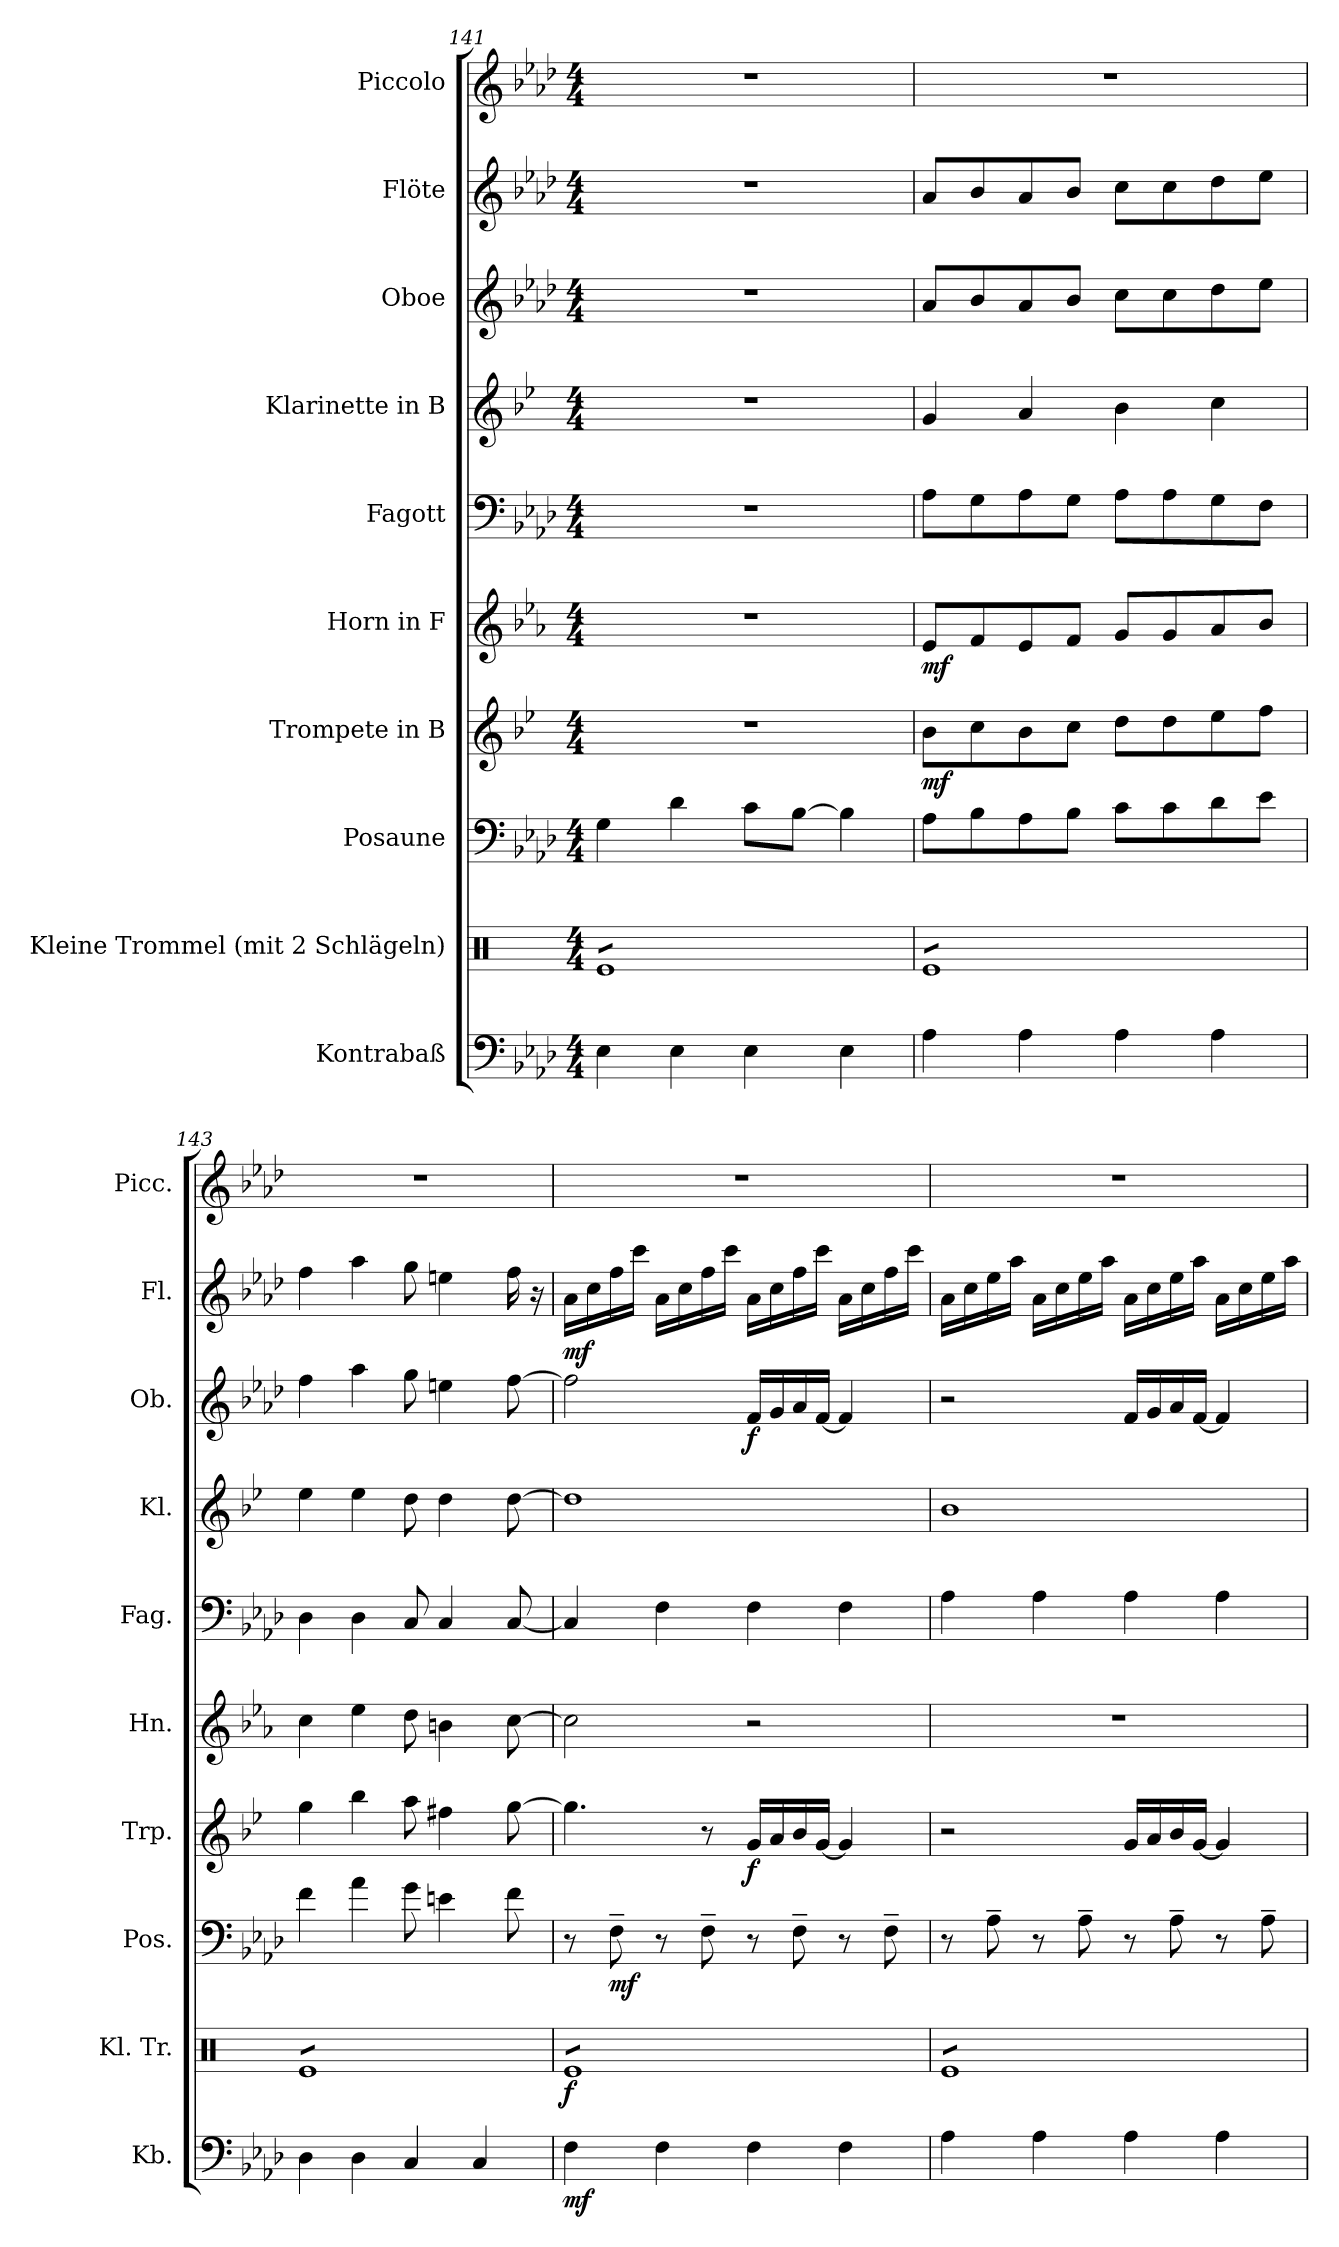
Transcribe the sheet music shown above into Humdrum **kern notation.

**kern	**dynam	**kern	**dynam	**kern	**dynam	**kern	**dynam	**kern	**dynam	**kern	**kern	**kern	**dynam	**kern	**dynam	**kern
*part10	*part10	*part9	*part9	*part8	*part8	*part7	*part7	*part6	*part6	*part5	*part4	*part3	*part3	*part2	*part2	*part1
*staff10	*staff10	*staff9	*staff9	*staff8	*staff8	*staff7	*staff7	*staff6	*staff6	*staff5	*staff4	*staff3	*staff3	*staff2	*staff2	*staff1
*I"Kontrabaß	*	*I"Kleine Trommel (mit 2 Schlägeln)	*	*I"Posaune	*	*I"Trompete in B	*	*I"Horn in F	*	*I"Fagott	*I"Klarinette in B	*I"Oboe	*	*I"Flöte	*	*I"Piccolo
*I'Kb.	*	*I'Kl. Tr.	*	*I'Pos.	*	*I'Trp.	*	*I'Hn.	*	*I'Fag.	*I'Kl.	*I'Ob.	*	*I'Fl.	*	*I'Picc.
*clefF4	*	*clefX	*	*clefF4	*	*clefG2	*	*clefG2	*	*clefF4	*clefG2	*clefG2	*	*clefG2	*	*clefG2
*ITrd7c12	*	*	*	*	*	*ITrd1c2	*	*ITrd4c7	*	*	*ITrd1c2	*	*	*	*	*ITrd-7c-12
*k[b-e-a-d-]	*	*k[]	*	*k[b-e-a-d-]	*	*k[b-e-a-d-]	*	*k[b-e-a-d-]	*	*k[b-e-a-d-]	*k[b-e-a-d-]	*k[b-e-a-d-]	*	*k[b-e-a-d-]	*	*k[b-e-a-d-]
*A-:	*	*C:	*	*A-:	*	*A-:	*	*A-:	*	*A-:	*A-:	*A-:	*	*A-:	*	*A-:
*M4/4	*	*M4/4	*	*M4/4	*	*M4/4	*	*M4/4	*	*M4/4	*M4/4	*M4/4	*	*M4/4	*	*M4/4
=141	=141	=141	=141	=141	=141	=141	=141	=141	=141	=141	=141	=141	=141	=141	=141	=141
*	*	*tremolo	*	*	*	*	*	*	*	*	*	*	*	*	*	*
4EE-i\	.	8ReiL	.	4Gi\	.	1r	.	1r	.	1r	1r	1r	.	1r	.	1r
.	.	8Rei	.	.	.	.	.	.	.	.	.	.	.	.	.	.
4EE-i\	.	8Rei	.	4d-i\	.	.	.	.	.	.	.	.	.	.	.	.
.	.	8Rei	.	.	.	.	.	.	.	.	.	.	.	.	.	.
4EE-i\	.	8Rei	.	8ci\L	.	.	.	.	.	.	.	.	.	.	.	.
.	.	8Rei	.	[8B-i\J	.	.	.	.	.	.	.	.	.	.	.	.
4EE-i\	.	8Rei	.	4B-i\]	.	.	.	.	.	.	.	.	.	.	.	.
.	.	8ReiJ	.	.	.	.	.	.	.	.	.	.	.	.	.	.
!!LO:LB:g=z
=142	=142	=142	=142	=142	=142	=142	=142	=142	=142	=142	=142	=142	=142	=142	=142	=142
4AA-i\	.	8ReiL	.	8A-i\L	.	8a-i\L	mf	8A-i/L	mf	8A-i\L	4fi/	8a-i/L	.	8a-i/L	.	1r
.	.	8Rei	.	8B-i\	.	8b-i\	.	8B-i/	.	8Gi\	.	8b-i/	.	8b-i/	.	.
4AA-i\	.	8Rei	.	8A-i\	.	8a-i\	.	8A-i/	.	8A-i\	4gi/	8a-i/	.	8a-i/	.	.
.	.	8Rei	.	8B-i\J	.	8b-i\J	.	8B-i/J	.	8Gi\J	.	8b-i/J	.	8b-i/J	.	.
4AA-i\	.	8Rei	.	8ci\L	.	8cci\L	.	8ci/L	.	8A-i\L	4a-i\	8cci\L	.	8cci\L	.	.
.	.	8Rei	.	8ci\	.	8cci\	.	8ci/	.	8A-i\	.	8cci\	.	8cci\	.	.
4AA-i\	.	8Rei	.	8d-i\	.	8dd-i\	.	8d-i/	.	8Gi\	4b-i\	8dd-i\	.	8dd-i\	.	.
.	.	8ReiJ	.	8e-i\J	.	8ee-i\J	.	8e-i/J	.	8Fi\J	.	8ee-i\J	.	8ee-i\J	.	.
=143	=143	=143	=143	=143	=143	=143	=143	=143	=143	=143	=143	=143	=143	=143	=143	=143
4DD-i\	.	8ReiL	.	4fi\	.	4ffi\	.	4fi\	.	4D-i\	4dd-i\	4ffi\	.	4ffi\	.	1r
.	.	8Rei	.	.	.	.	.	.	.	.	.	.	.	.	.	.
4DD-i\	.	8Rei	.	4a-i\	.	4aa-i\	.	4a-i\	.	4D-i\	4dd-i\	4aa-i\	.	4aa-i\	.	.
.	.	8Rei	.	.	.	.	.	.	.	.	.	.	.	.	.	.
4CCi/	.	8Rei	.	8gi\	.	8ggi\	.	8gi\	.	8Ci/	8cci\	8ggi\	.	8ggi\	.	.
.	.	8Rei	.	4eni\	.	4eeni\	.	4eni\	.	4Ci/	4cci\	4eeni\	.	4eeni\	.	.
4CCi/	.	8Rei	.	.	.	.	.	.	.	.	.	.	.	.	.	.
.	.	8ReiJ	.	8fi\	.	[8ffi\	.	[8fi\	.	[8Ci/	[8cci\	[8ffi\	.	16ffi\	.	.
.	.	.	.	.	.	.	.	.	.	.	.	.	.	16r	.	.
=144	=144	=144	=144	=144	=144	=144	=144	=144	=144	=144	=144	=144	=144	=144	=144	=144
4FFi\	mf	8ReiL	f	8r	.	4.ffi\]	.	2fi\]	.	4Ci/]	1cci]	2ffi\]	.	16a-i\LL	mf	1r
.	.	.	.	.	.	.	.	.	.	.	.	.	.	16cci\	.	.
.	.	8Rei	.	8F~i\	mf	.	.	.	.	.	.	.	.	16ffi\	.	.
.	.	.	.	.	.	.	.	.	.	.	.	.	.	16ccci\JJ	.	.
4FFi\	.	8Rei	.	8r	.	.	.	.	.	4Fi\	.	.	.	16a-i\LL	.	.
.	.	.	.	.	.	.	.	.	.	.	.	.	.	16cci\	.	.
.	.	8Rei	.	8F~i\	.	8r	.	.	.	.	.	.	.	16ffi\	.	.
.	.	.	.	.	.	.	.	.	.	.	.	.	.	16ccci\JJ	.	.
4FFi\	.	8Rei	.	8r	.	16fi/LL	f	2r	.	4Fi\	.	16fi/LL	f	16a-i\LL	.	.
.	.	.	.	.	.	16gi/	.	.	.	.	.	16gi/	.	16cci\	.	.
.	.	8Rei	.	8F~i\	.	16a-i/	.	.	.	.	.	16a-i/	.	16ffi\	.	.
.	.	.	.	.	.	[16fi/JJ	.	.	.	.	.	[16fi/JJ	.	16ccci\JJ	.	.
4FFi\	.	8Rei	.	8r	.	4fi/]	.	.	.	4Fi\	.	4fi/]	.	16a-i\LL	.	.
.	.	.	.	.	.	.	.	.	.	.	.	.	.	16cci\	.	.
.	.	8ReiJ	.	8F~i\	.	.	.	.	.	.	.	.	.	16ffi\	.	.
.	.	.	.	.	.	.	.	.	.	.	.	.	.	16ccci\JJ	.	.
=145	=145	=145	=145	=145	=145	=145	=145	=145	=145	=145	=145	=145	=145	=145	=145	=145
4AA-i\	.	8ReiL	.	8r	.	2r	.	1r	.	4A-i\	1a-i	2r	.	16a-i\LL	.	1r
.	.	.	.	.	.	.	.	.	.	.	.	.	.	16cci\	.	.
.	.	8Rei	.	8A-~i\	.	.	.	.	.	.	.	.	.	16ee-i\	.	.
.	.	.	.	.	.	.	.	.	.	.	.	.	.	16aa-i\JJ	.	.
4AA-i\	.	8Rei	.	8r	.	.	.	.	.	4A-i\	.	.	.	16a-i\LL	.	.
.	.	.	.	.	.	.	.	.	.	.	.	.	.	16cci\	.	.
.	.	8Rei	.	8A-~i\	.	.	.	.	.	.	.	.	.	16ee-i\	.	.
.	.	.	.	.	.	.	.	.	.	.	.	.	.	16aa-i\JJ	.	.
4AA-i\	.	8Rei	.	8r	.	16fi/LL	.	.	.	4A-i\	.	16fi/LL	.	16a-i\LL	.	.
.	.	.	.	.	.	16gi/	.	.	.	.	.	16gi/	.	16cci\	.	.
.	.	8Rei	.	8A-~i\	.	16a-i/	.	.	.	.	.	16a-i/	.	16ee-i\	.	.
.	.	.	.	.	.	[16fi/JJ	.	.	.	.	.	[16fi/JJ	.	16aa-i\JJ	.	.
4AA-i\	.	8Rei	.	8r	.	4fi/]	.	.	.	4A-i\	.	4fi/]	.	16a-i\LL	.	.
.	.	.	.	.	.	.	.	.	.	.	.	.	.	16cci\	.	.
.	.	8ReiJ	.	8A-~i\	.	.	.	.	.	.	.	.	.	16ee-i\	.	.
*	*	*Xtremolo	*	*	*	*	*	*	*	*	*	*	*	*	*	*
.	.	.	.	.	.	.	.	.	.	.	.	.	.	16aa-i\JJ	.	.
=	=	=	=	=	=	=	=	=	=	=	=	=	=	=	=	=
*-	*-	*-	*-	*-	*-	*-	*-	*-	*-	*-	*-	*-	*-	*-	*-	*-
